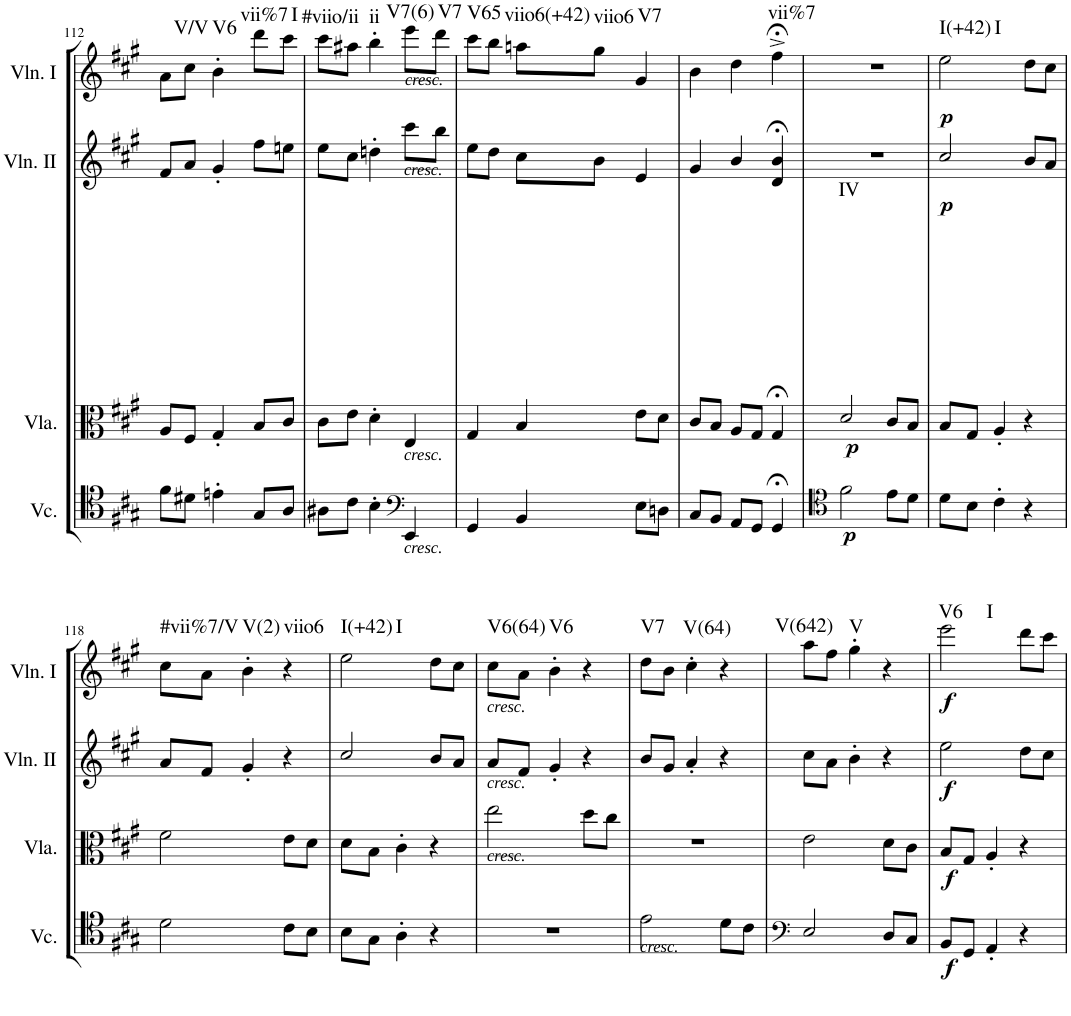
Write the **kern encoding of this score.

**kern	**dynam	**kern	**dynam	**harte	**kern	**dynam	**kern	**dynam	**harte
*part4	*part4	*part3	*part3	*part3	*part2	*part2	*part1	*part1	*part1
*staff4	*staff4	*staff3	*staff3	*	*staff2	*staff2	*staff1	*staff1	*
*I"Violoncello	*	*I"Viola	*	*	*I"Violin II	*	*I"Violin I	*	*
*I'Vc.	*	*I'Vla.	*	*	*I'Vln. II	*	*I'Vln. I	*	*
!!LO:PB:g=z
*clefC4	*	*clefC3	*	*	*clefG2	*	*clefG2	*	*
*k[f#c#g#]	*	*k[f#c#g#]	*	*	*k[f#c#g#]	*	*k[f#c#g#]	*	*
*M3/4	*	*M3/4	*	*	*M3/4	*	*M3/4	*	*
=112	=112	=112	=112	=112	=112	=112	=112	=112	=112
8f#\L	.	8A/L	.	.	8f#/L	.	8a\L	.	.
!	!	!	!	!	!	!	!	!	!LO:H:kt=V/V
8d#X\J	.	8F#/J	.	.	8a/J	.	8cc#\J	.	N
!	!	!	!	!	!	!	!	!	!LO:H:kt=V6
4en'\	.	4G#'/	.	.	4g#'/	.	4b'\	.	N
!	!	!	!	!	!	!	!	!	!LO:H:kt=vii%7
8G#/L	.	8B/L	.	.	8ff#\L	.	8ddd\L	.	N
!	!	!	!	!	!	!	!	!	!LO:H:kt=I
8A/J	.	8c#/J	.	.	8een\J	.	8ccc#\J	.	N
=113	=113	=113	=113	=113	=113	=113	=113	=113	=113
!	!	!	!	!	!	!	!	!	!LO:H:kt=#viio/ii
8A#X\L	.	8c#\L	.	.	8ee\L	.	8ccc#\L	.	N
8c#\J	.	8e\J	.	.	8cc#\J	.	8aa#X\J	.	.
!	!	!	!	!	!	!	!	!	!LO:H:kt=ii
4B'\	.	4d'\	.	.	4ddn'\	.	4bb'\	.	N
*clefF4	*	*	*	*	*	*	*	*	*
!	!	!	!	!	!	!	!LO:TX:a:i:t=cresc.	!	!
!	!	!	!	!	!LO:TX:a:i:t=cresc.	!	!	!	!
!	!	!LO:TX:b:i:t=cresc.	!	!	!	!	!	!	!
!LO:TX:b:i:t=cresc.	!	!	!	!	!	!	!	!	!LO:H:kt=V7(6)
4EE/	.	4E/	.	.	8ccc#\L	.	8eee\L	.	N
!	!	!	!	!	!	!	!	!	!LO:H:kt=V7
.	.	.	.	.	8bb\J	.	8ddd\J	.	N
=114	=114	=114	=114	=114	=114	=114	=114	=114	=114
!	!	!	!	!	!	!	!	!	!LO:H:kt=V65
4GG#/	.	4G#/	.	.	8ee\L	.	8ccc#\L	.	N
.	.	.	.	.	8dd\J	.	8bb\J	.	.
!	!	!	!	!	!	!	!	!	!LO:H:kt=viio6(+42)
4BB/	.	4B/	.	.	8cc#\L	.	8aan\L	.	N
!	!	!	!	!	!	!	!	!	!LO:H:kt=viio6
.	.	.	.	.	8b\J	.	8gg#\J	.	N
!	!	!	!	!	!	!	!	!	!LO:H:kt=V7
8E\L	.	8e\L	.	.	4e/	.	4g#/	.	N
8Dn\J	.	8d\J	.	.	.	.	.	.	.
=115	=115	=115	=115	=115	=115	=115	=115	=115	=115
8C#/L	.	8c#/L	.	.	4g#/	.	4b\	.	.
8BB/J	.	8B/J	.	.	.	.	.	.	.
8AA/L	.	8A/L	.	.	4b/	.	4dd\	.	.
8GG#/J	.	8G#/J	.	.	.	.	.	.	.
!	!	!	!	!	!	!	!	!	!LO:H:kt=vii%7
4GG#;</	.	4G#;</	.	.	4d/;< 4b/;<	.	4ff#;<^\	.	N
=116	=116	=116	=116	=116	=116	=116	=116	=116	=116
*clefC4	*	*	*	*	*	*	*	*	*
!	!LO:DY:b	!	!LO:DY:b	!LO:H:kt=IV	!	!	!	!	!
2f#\	p	2d/	p	N	2.r	.	2.r	.	.
8e\L	.	8c#/L	.	.	.	.	.	.	.
8d\J	.	8B/J	.	.	.	.	.	.	.
=117	=117	=117	=117	=117	=117	=117	=117	=117	=117
!	!	!	!	!	!	!LO:DY:b	!	!LO:DY:b	!LO:H:n=1:kt=I(+42)
!	!	!	!	!	!	!	!	!	!LO:H:n=2:kt=I
8d\L	.	8B/L	.	.	2cc#/	p	2ee\	p	N N
8B\J	.	8G#/J	.	.	.	.	.	.	.
4c#'\	.	4A'/	.	.	.	.	.	.	.
4r	.	4r	.	.	8b/L	.	8dd\L	.	.
.	.	.	.	.	8a/J	.	8cc#\J	.	.
!!LO:LB:g=z
=118	=118	=118	=118	=118	=118	=118	=118	=118	=118
!	!	!	!	!	!	!	!	!	!LO:H:kt=#vii%7/V
2d\	.	2f#\	.	.	8a/L	.	8cc#\L	.	N
.	.	.	.	.	8f#/J	.	8a\J	.	.
!	!	!	!	!	!	!	!	!	!LO:H:kt=V(2)
.	.	.	.	.	4g#'/	.	4b'\	.	N
!	!	!	!	!	!	!	!	!	!LO:H:kt=viio6
8c#\L	.	8e\L	.	.	4r	.	4r	.	N
8B\J	.	8d\J	.	.	.	.	.	.	.
=119	=119	=119	=119	=119	=119	=119	=119	=119	=119
!	!	!	!	!	!	!	!	!	!LO:H:n=1:kt=I(+42)
!	!	!	!	!	!	!	!	!	!LO:H:n=2:kt=I
8B\L	.	8d\L	.	.	2cc#/	.	2ee\	.	N N
8G#\J	.	8B\J	.	.	.	.	.	.	.
4A'\	.	4c#'\	.	.	.	.	.	.	.
4r	.	4r	.	.	8b/L	.	8dd\L	.	.
.	.	.	.	.	8a/J	.	8cc#\J	.	.
=120	=120	=120	=120	=120	=120	=120	=120	=120	=120
!	!	!	!	!	!	!	!LO:TX:b:i:t=cresc.	!	!
!	!	!	!	!	!LO:TX:b:i:t=cresc.	!	!	!	!
!	!	!LO:TX:a:i:t=cresc.	!	!	!	!	!	!	!LO:H:kt=V6(64)
2.r	.	2ee\	.	.	8a/L	.	8cc#\L	.	N
.	.	.	.	.	8f#/J	.	8a\J	.	.
!	!	!	!	!	!	!	!	!	!LO:H:kt=V6
.	.	.	.	.	4g#'/	.	4b'\	.	N
.	.	8dd\L	.	.	4r	.	4r	.	.
.	.	8cc#\J	.	.	.	.	.	.	.
=121	=121	=121	=121	=121	=121	=121	=121	=121	=121
!LO:TX:a:i:t=cresc.	!	!	!	!	!	!	!	!	!LO:H:kt=V7
2e\	.	2.r	.	.	8b/L	.	8dd\L	.	N
.	.	.	.	.	8g#/J	.	8b\J	.	.
!	!	!	!	!	!	!	!	!	!LO:H:kt=V(64)
.	.	.	.	.	4a'/	.	4cc#'\	.	N
8d\L	.	.	.	.	4r	.	4r	.	.
8c#\J	.	.	.	.	.	.	.	.	.
=122	=122	=122	=122	=122	=122	=122	=122	=122	=122
*clefF4	*	*	*	*	*	*	*	*	*
!	!	!	!	!	!	!	!	!	!LO:H:kt=V(642)
2E/	.	2e\	.	.	8cc#\L	.	8aa\L	.	N
.	.	.	.	.	8a\J	.	8ff#\J	.	.
!	!	!	!	!	!	!	!	!	!LO:H:kt=V
.	.	.	.	.	4b'\	.	4gg#'\	.	N
8D/L	.	8d\L	.	.	4r	.	4r	.	.
8C#/J	.	8c#\J	.	.	.	.	.	.	.
=123	=123	=123	=123	=123	=123	=123	=123	=123	=123
!	!LO:DY:b	!	!LO:DY:b	!	!	!LO:DY:b	!	!LO:DY:b	!LO:H:n=1:kt=V6
!	!	!	!	!	!	!	!	!	!LO:H:n=2:kt=I
8BB/L	f	8B/L	f	.	2ee\	f	2eee\	f	N N
8GG#/J	.	8G#/J	.	.	.	.	.	.	.
4AA'/	.	4A'/	.	.	.	.	.	.	.
4r	.	4r	.	.	8dd\L	.	8ddd\L	.	.
.	.	.	.	.	8cc#\J	.	8ccc#\J	.	.
=	=	=	=	=	=	=	=	=	=
*-	*-	*-	*-	*-	*-	*-	*-	*-	*-
